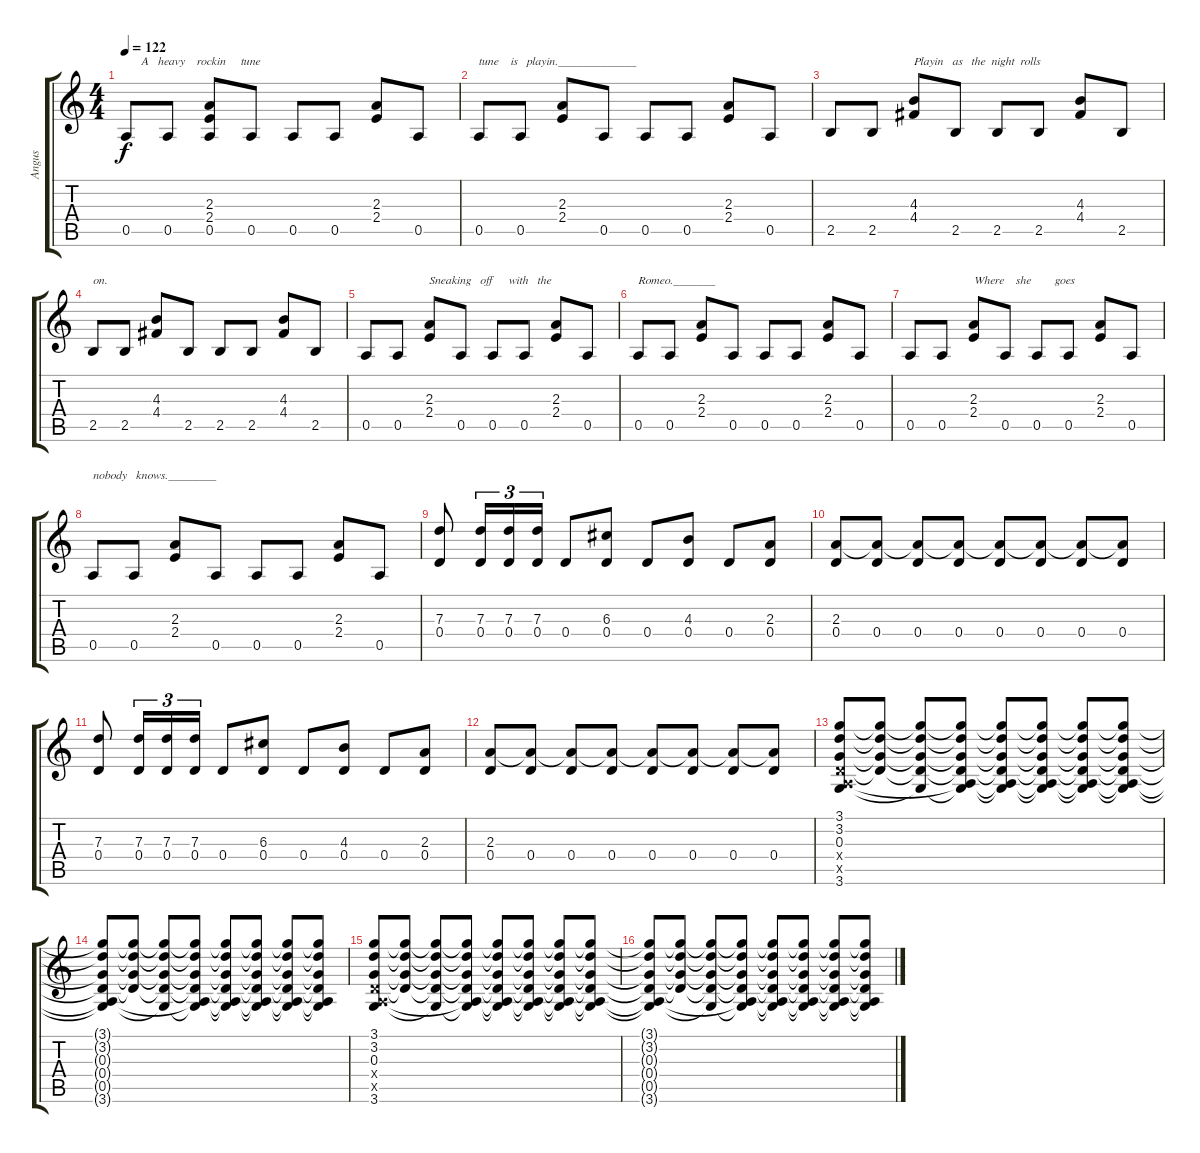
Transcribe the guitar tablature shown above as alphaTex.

\track ("Angus" "Angus") {instrument distortionguitar}
\staff {score tabs}
\tuning (E4 B3 G3 D3 A2 E2) {hide}
\ts (4 4)
\tempo 122
\clef g2
\ks c
0.5.8{txt "     A   heavy    rockin     tune " dy f} 0.5.8 (2.3 2.4 0.5).8 0.5.8 0.5.8 0.5.8 (2.3 2.4).8 0.5.8 |
0.5.8{txt "tune    is   playin._____________"} 0.5.8 (2.3 2.4).8 0.5.8 0.5.8 0.5.8 (2.3 2.4).8 0.5.8 |
2.5.8 2.5.8 (4.3 4.4).8{txt "Playin   as   the  night  rolls  "} 2.5.8 2.5.8 2.5.8 (4.3 4.4).8 2.5.8 |
2.5.8{txt "on."} 2.5.8 (4.3 4.4).8 2.5.8 2.5.8 2.5.8 (4.3 4.4).8 2.5.8 |
0.5.8 0.5.8 (2.3 2.4).8{txt "Sneaking   off     with   the  "} 0.5.8 0.5.8 0.5.8 (2.3 2.4).8 0.5.8 |
0.5.8{txt "Romeo._______"} 0.5.8 (2.3 2.4).8 0.5.8 0.5.8 0.5.8 (2.3 2.4).8 0.5.8 |
0.5.8 0.5.8 (2.3 2.4).8{txt "Where    she        goes "} 0.5.8 0.5.8 0.5.8 (2.3 2.4).8 0.5.8 |
0.5.8{txt "nobody   knows.________"} 0.5.8 (2.3 2.4).8 0.5.8 0.5.8 0.5.8 (2.3 2.4).8 0.5.8 |
(7.3 0.4).8 (7.3 0.4).16{tu (3 2)} (7.3 0.4).16{tu (3 2)} (7.3 0.4).16{tu (3 2)} 0.4.8 (6.3 0.4).8 0.4.8 (4.3 0.4).8 0.4.8 (2.3 0.4).8 |
(2.3 0.4).8 (2.3{t} 0.4).8 (2.3{t} 0.4).8 (2.3{t} 0.4).8 (2.3{t} 0.4).8 (2.3{t} 0.4).8 (2.3{t} 0.4).8 (2.3{t} 0.4).8 |
(7.3 0.4).8 (7.3 0.4).16{tu (3 2)} (7.3 0.4).16{tu (3 2)} (7.3 0.4).16{tu (3 2)} 0.4.8 (6.3 0.4).8 0.4.8 (4.3 0.4).8 0.4.8 (2.3 0.4).8 |
(2.3 0.4).8 (2.3{t} 0.4).8 (2.3{t} 0.4).8 (2.3{t} 0.4).8 (2.3{t} 0.4).8 (2.3{t} 0.4).8 (2.3{t} 0.4).8 (2.3{t} 0.4).8 |
(3.1 3.2 0.3 0.4{x} 0.5{x} 3.6).8 (3.1{t} 3.2{t} 0.3{t} 0.4{t}).8 (3.1{t} 3.2{t} 0.3{t} 0.4{t} 3.6{t}).8 (3.1{t} 3.2{t} 0.3{t} 0.4{t} 0.5{t} 3.6{t}).8 (3.1{t} 3.2{t} 0.3{t} 0.4{t} 0.5{t} 3.6{t}).8 (3.1{t} 3.2{t} 0.3{t} 0.4{t} 0.5{t} 3.6{t}).8 (3.1{t} 3.2{t} 0.3{t} 0.4{t} 0.5{t} 3.6{t}).8 (3.1{t} 3.2{t} 0.3{t} 0.4{t} 0.5{t} 3.6{t}).8 |
(3.1{t} 3.2{t} 0.3{t} 0.4{t} 0.5{t} 3.6{t}).8 (3.1{t} 3.2{t} 0.3{t} 0.4{t}).8 (3.1{t} 3.2{t} 0.3{t} 0.4{t} 3.6{t}).8 (3.1{t} 3.2{t} 0.3{t} 0.4{t} 0.5{t} 3.6{t}).8 (3.1{t} 3.2{t} 0.3{t} 0.4{t} 0.5{t} 3.6{t}).8 (3.1{t} 3.2{t} 0.3{t} 0.4{t} 0.5{t} 3.6{t}).8 (3.1{t} 3.2{t} 0.3{t} 0.4{t} 0.5{t} 3.6{t}).8 (3.1{t} 3.2{t} 0.3{t} 0.4{t} 0.5{t} 3.6{t}).8 |
(3.1 3.2 0.3 0.4{x} 0.5{x} 3.6).8 (3.1{t} 3.2{t} 0.3{t} 0.4{t}).8 (3.1{t} 3.2{t} 0.3{t} 0.4{t} 3.6{t}).8 (3.1{t} 3.2{t} 0.3{t} 0.4{t} 0.5{t} 3.6{t}).8 (3.1{t} 3.2{t} 0.3{t} 0.4{t} 0.5{t} 3.6{t}).8 (3.1{t} 3.2{t} 0.3{t} 0.4{t} 0.5{t} 3.6{t}).8 (3.1{t} 3.2{t} 0.3{t} 0.4{t} 0.5{t} 3.6{t}).8 (3.1{t} 3.2{t} 0.3{t} 0.4{t} 0.5{t} 3.6{t}).8 |
(3.1{t} 3.2{t} 0.3{t} 0.4{t} 0.5{t} 3.6{t}).8 (3.1{t} 3.2{t} 0.3{t} 0.4{t}).8 (3.1{t} 3.2{t} 0.3{t} 0.4{t} 3.6{t}).8 (3.1{t} 3.2{t} 0.3{t} 0.4{t} 0.5{t} 3.6{t}).8 (3.1{t} 3.2{t} 0.3{t} 0.4{t} 0.5{t} 3.6{t}).8 (3.1{t} 3.2{t} 0.3{t} 0.4{t} 0.5{t} 3.6{t}).8 (3.1{t} 3.2{t} 0.3{t} 0.4{t} 0.5{t} 3.6{t}).8 (3.1{t} 3.2{t} 0.3{t} 0.4{t} 0.5{t} 3.6{t}).8
